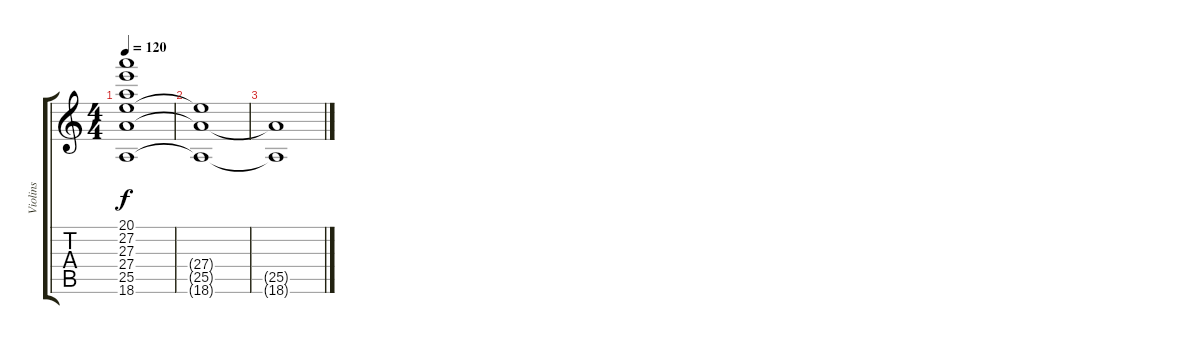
\track ("Violins" "Violins") {instrument stringensemble1}
\staff {score tabs}
\tuning (Db5 Db4 Gb3 Db3 Ab2 Eb2) {hide}
\ts (4 4)
\tempo 120
\clef g2
\ks c
(20.1{t} 27.2{t} 27.3{t} 27.4{t} 25.5{t} 18.6{t}).1{dy f} |
(27.4{t} 25.5{t} 18.6{t}).1 |
(25.5{t} 18.6{t}).1
